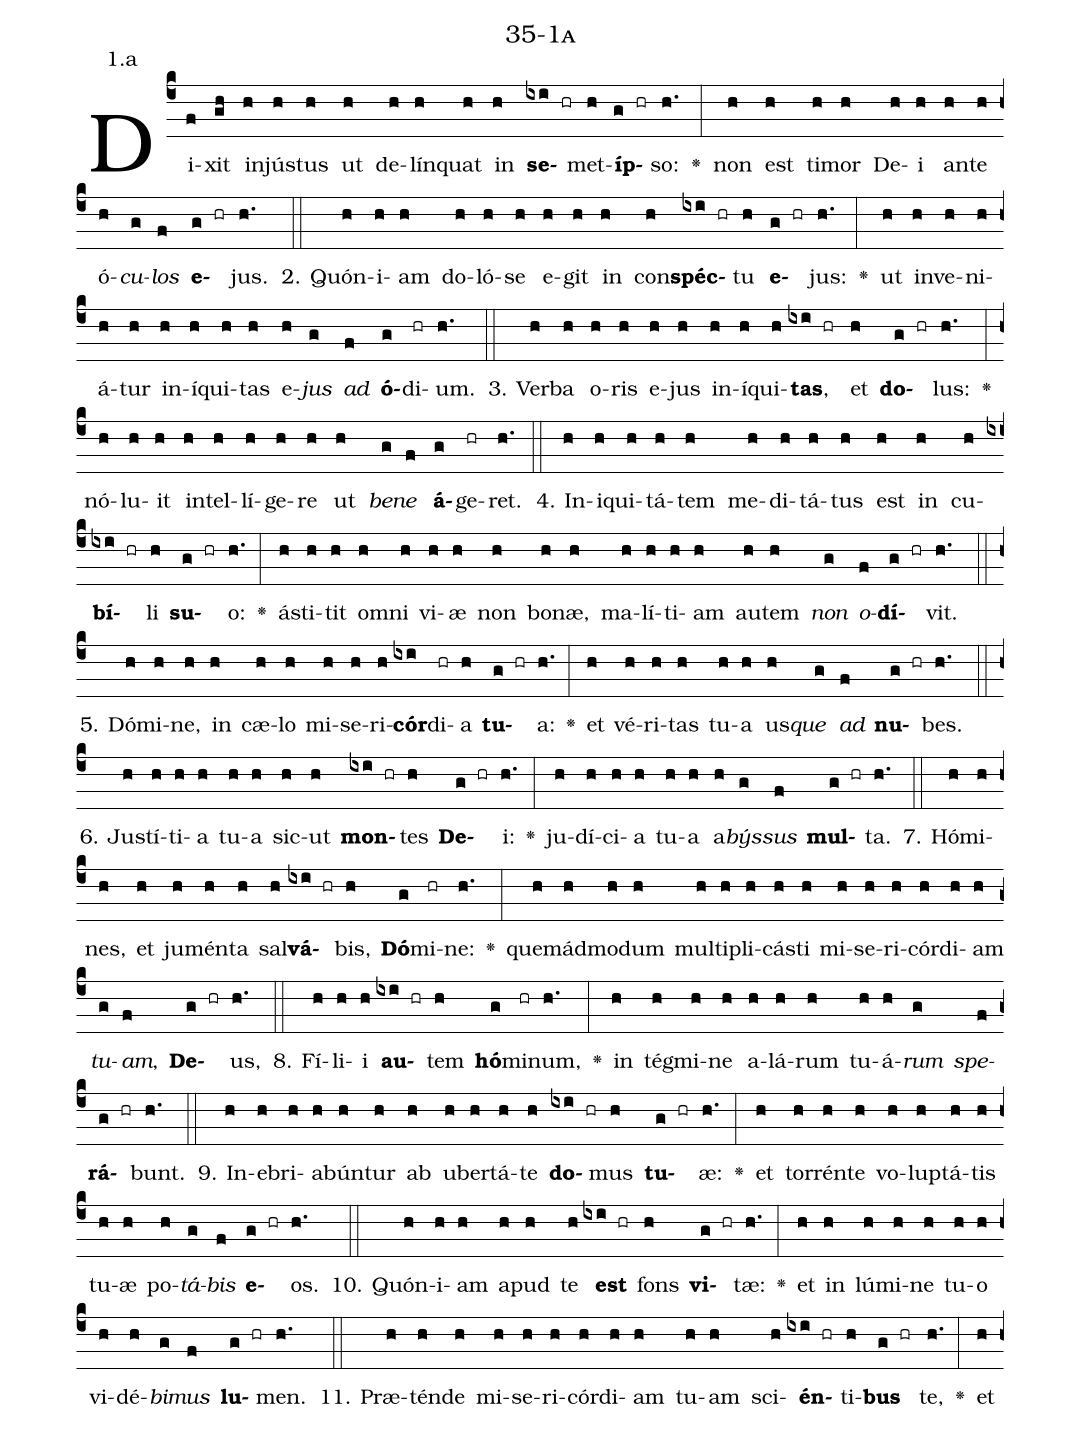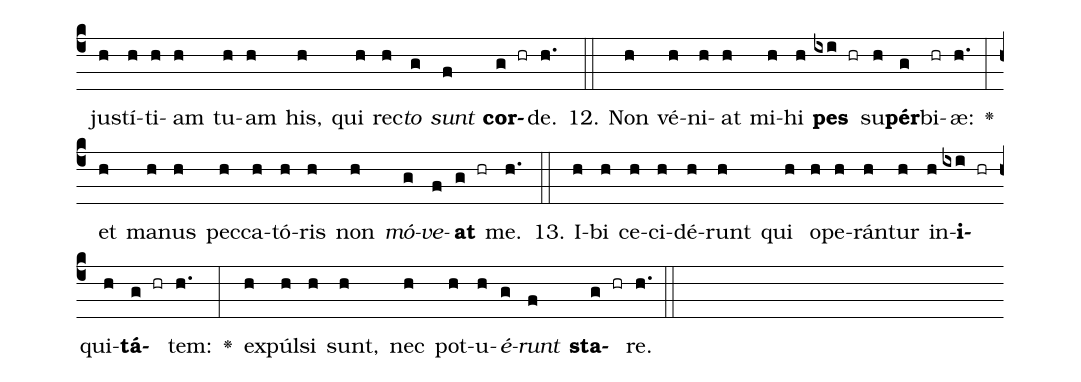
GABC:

name: 35-1a;
annotation: 1.a;
%%
(c4)Di(f)xit(gh) in(h)jús(h)tus(h) ut(h) de(h)lín(h)quat(h) in(h) <b>se</b>(ixi hr)met(h)<b>íp</b>(g hr)so:(h.) <v>\greheightstar</v>(:) non(h) est(h) ti(h)mor(h) De(h)i(h) an(h)te(h) ó(h)<i>cu</i>(g)<i>los</i>(f) <b>e</b>(g hr)jus.(h.) (::)
2. Quón(h)i(h)am(h) do(h)ló(h)se(h) e(h)git(h) in(h) con(h)<b>spéc</b>(ixi hr)tu(h) <b>e</b>(g hr)jus:(h.) <v>\greheightstar</v>(:) ut(h) in(h)ve(h)ni(h)á(h)tur(h) in(h)í(h)qui(h)tas(h) e(h)<i>jus</i>(g) <i>ad</i>(f) <b>ó</b>(g)di(hr)um.(h.) (::)
3. Ver(h)ba(h) o(h)ris(h) e(h)jus(h) in(h)í(h)qui(h)<b>tas</b>,(ixi hr) et(h) <b>do</b>(g hr)lus:(h.) <v>\greheightstar</v>(:) nó(h)lu(h)it(h) in(h)tel(h)lí(h)ge(h)re(h) ut(h) <i>be</i>(g)<i>ne</i>(f) <b>á</b>(g)ge(hr)ret.(h.) (::)
4. In(h)i(h)qui(h)tá(h)tem(h) me(h)di(h)tá(h)tus(h) est(h) in(h) cu(h)<b>bí</b>(ixi hr)li(h) <b>su</b>(g hr)o:(h.) <v>\greheightstar</v>(:) á(h)sti(h)tit(h) om(h)ni(h) vi(h)æ(h) non(h) bo(h)næ,(h) ma(h)lí(h)ti(h)am(h) au(h)tem(h) <i>non</i>(g) <i>o</i>(f)<b>dí</b>(g hr)vit.(h.) (::)
5. Dó(h)mi(h)ne,(h) in(h) cæ(h)lo(h) mi(h)se(h)ri(h)<b>cór</b>(ixi)di(hr)a(h) <b>tu</b>(g hr)a:(h.) <v>\greheightstar</v>(:) et(h) vé(h)ri(h)tas(h) tu(h)a(h) us(h)<i>que</i>(g) <i>ad</i>(f) <b>nu</b>(g hr)bes.(h.) (::)
6. Jus(h)tí(h)ti(h)a(h) tu(h)a(h) sic(h)ut(h) <b>mon</b>(ixi hr)tes(h) <b>De</b>(g hr)i:(h.) <v>\greheightstar</v>(:) ju(h)dí(h)ci(h)a(h) tu(h)a(h) a(h)<i>býs</i>(g)<i>sus</i>(f) <b>mul</b>(g hr)ta.(h.) (::)
7. Hó(h)mi(h)nes,(h) et(h) ju(h)mén(h)ta(h) sal(h)<b>vá</b>(ixi hr)bis,(h) <b>Dó</b>(g)mi(hr)ne:(h.) <v>\greheightstar</v>(:) quem(h)ád(h)mo(h)dum(h) mul(h)ti(h)pli(h)cás(h)ti(h) mi(h)se(h)ri(h)cór(h)di(h)am(h) <i>tu</i>(g)<i>am</i>,(f) <b>De</b>(g hr)us,(h.) (::)
8. Fí(h)li(h)i(h) <b>au</b>(ixi hr)tem(h) <b>hó</b>(g)mi(hr)num,(h.) <v>\greheightstar</v>(:) in(h) tég(h)mi(h)ne(h) a(h)lá(h)rum(h) tu(h)á(h)<i>rum</i>(g) <i>spe</i>(f)<b>rá</b>(g hr)bunt.(h.) (::)
9. In(h)e(h)bri(h)a(h)bún(h)tur(h) ab(h) u(h)ber(h)tá(h)te(h) <b>do</b>(ixi hr)mus(h) <b>tu</b>(g hr)æ:(h.) <v>\greheightstar</v>(:) et(h) tor(h)rén(h)te(h) vo(h)lup(h)tá(h)tis(h) tu(h)æ(h) po(h)<i>tá</i>(g)<i>bis</i>(f) <b>e</b>(g hr)os.(h.) (::)
10. Quón(h)i(h)am(h) a(h)pud(h) te(h) <b>est</b>(ixi hr) fons(h) <b>vi</b>(g hr)tæ:(h.) <v>\greheightstar</v>(:) et(h) in(h) lú(h)mi(h)ne(h) tu(h)o(h) vi(h)dé(h)<i>bi</i>(g)<i>mus</i>(f) <b>lu</b>(g hr)men.(h.) (::)
11. Præ(h)tén(h)de(h) mi(h)se(h)ri(h)cór(h)di(h)am(h) tu(h)am(h) sci(h)<b>én</b>(ixi hr)ti(h)<b>bus</b>(g hr) te,(h.) <v>\greheightstar</v>(:) et(h) jus(h)tí(h)ti(h)am(h) tu(h)am(h) his,(h) qui(h) rec(h)<i>to</i>(g) <i>sunt</i>(f) <b>cor</b>(g hr)de.(h.) (::)
12. Non(h) vé(h)ni(h)at(h) mi(h)hi(h) <b>pes</b>(ixi hr) su(h)<b>pér</b>(g)bi(hr)æ:(h.) <v>\greheightstar</v>(:) et(h) ma(h)nus(h) pec(h)ca(h)tó(h)ris(h) non(h) <i>mó</i>(g)<i>ve</i>(f)<b>at</b>(g hr) me.(h.) (::)
13. I(h)bi(h) ce(h)ci(h)dé(h)runt(h) qui(h) o(h)pe(h)rán(h)tur(h) in(h)<b>i</b>(ixi hr)qui(h)<b>tá</b>(g hr)tem:(h.) <v>\greheightstar</v>(:) ex(h)púl(h)si(h) sunt,(h) nec(h) pot(h)u(h)<i>é</i>(g)<i>runt</i>(f) <b>sta</b>(g hr)re.(h.) (::)
